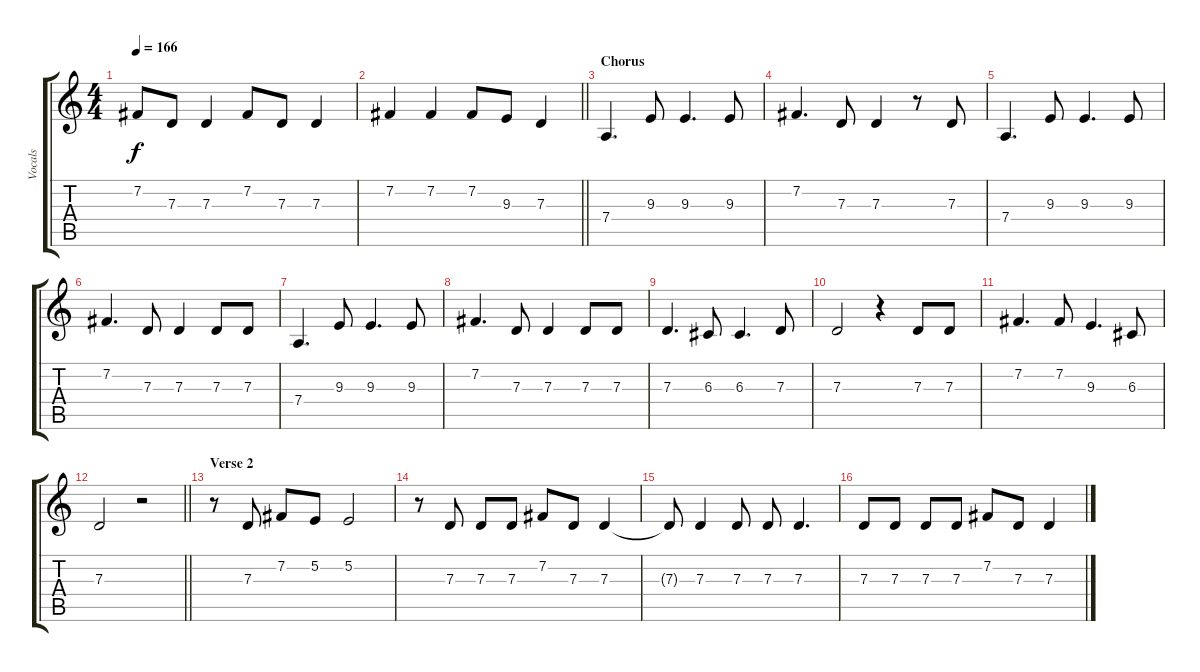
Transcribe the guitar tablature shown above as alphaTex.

\track ("Vocals" "Vocals") {instrument altosax}
\staff {score tabs}
\tuning (E4 B3 G3 D3 A2 E2) {hide}
\ts (4 4)
\tempo 166
\clef g2
\ks c
7.2.8{dy f} 7.3.8 7.3.4 7.2.8 7.3.8 7.3.4 |
\barLineRight lightlight
7.2.4 7.2.4 7.2.8 9.3.8 7.3.4 |
\section ("" "Chorus")
7.4.4{d} 9.3.8 9.3.4{d} 9.3.8 |
7.2.4{d} 7.3.8 7.3.4 r.8 7.3.8 |
7.4.4{d} 9.3.8 9.3.4{d} 9.3.8 |
7.2.4{d} 7.3.8 7.3.4 7.3.8 7.3.8 |
7.4.4{d} 9.3.8 9.3.4{d} 9.3.8 |
7.2.4{d} 7.3.8 7.3.4 7.3.8 7.3.8 |
7.3.4{d} 6.3.8 6.3.4{d} 7.3.8 |
7.3.2 r.4 7.3.8 7.3.8 |
7.2.4{d} 7.2.8 9.3.4{d} 6.3.8 |
\barLineRight lightlight
7.3.2 r.2 |
\section ("" "Verse 2")
r.8 7.3.8 7.2.8 5.2.8 5.2.2 |
r.8 7.3.8 7.3.8 7.3.8 7.2.8 7.3.8 7.3.4 |
7.3{t}.8 7.3.4 7.3.8 7.3.8 7.3.4{d} |
7.3.8 7.3.8 7.3.8 7.3.8 7.2.8 7.3.8 7.3.4
